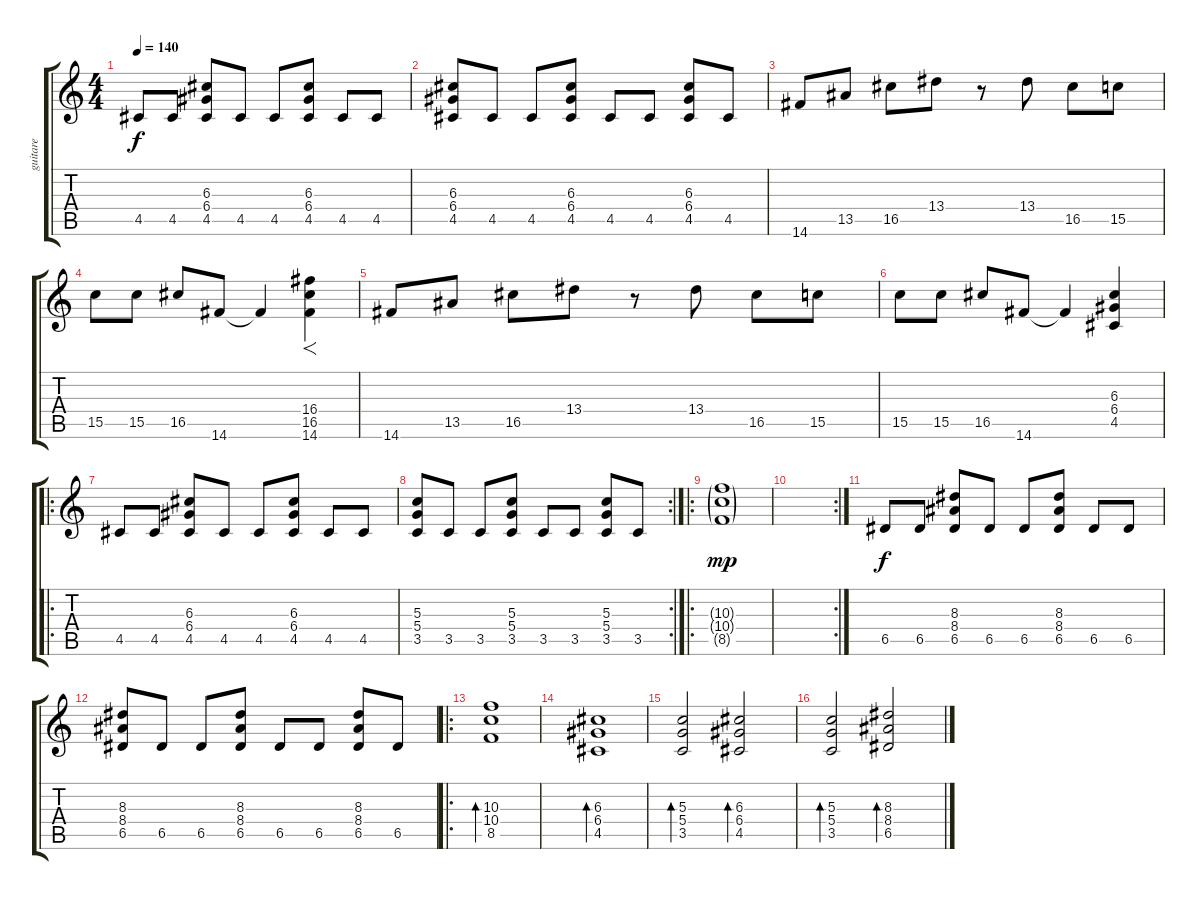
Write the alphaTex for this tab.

\track ("guitare" "guitare") {instrument overdrivenguitar}
\staff {score tabs}
\tuning (E4 B3 G3 D3 A2 E2) {hide}
\ts (4 4)
\tempo 140
\clef g2
\ks c
4.5.8{dy f} 4.5.8 (6.3 6.4 4.5).8 4.5.8 4.5.8 (6.3 6.4 4.5).8 4.5.8 4.5.8 |
(6.3 6.4 4.5).8 4.5.8 4.5.8 (6.3 6.4 4.5).8 4.5.8 4.5.8 (6.3 6.4 4.5).8 4.5.8 |
14.6.8 13.5.8 16.5.8 13.4.8 r.8 13.4.8 16.5.8 15.5.8 |
15.5.8 15.5.8 16.5.8 14.6.8 14.6{t}.4 (16.4 16.5 14.6).4{f} |
14.6.8 13.5.8 16.5.8 13.4.8 r.8 13.4.8 16.5.8 15.5.8 |
15.5.8 15.5.8 16.5.8 14.6.8 14.6{t}.4 (6.3 6.4 4.5).4 |
\ro
4.5.8 4.5.8 (6.3 6.4 4.5).8 4.5.8 4.5.8 (6.3 6.4 4.5).8 4.5.8 4.5.8 |
\rc 2
(5.3 5.4 3.5).8 3.5.8 3.5.8 (5.3 5.4 3.5).8 3.5.8 3.5.8 (5.3 5.4 3.5).8 3.5.8 |
\ro
(10.3{g} 10.4{g} 8.5{g}).1{dy mp} |
\rc 2
|
6.5.8{dy f} 6.5.8 (8.3 8.4 6.5).8 6.5.8 6.5.8 (8.3 8.4 6.5).8 6.5.8 6.5.8 |
(8.3 8.4 6.5).8 6.5.8 6.5.8 (8.3 8.4 6.5).8 6.5.8 6.5.8 (8.3 8.4 6.5).8 6.5.8 |
\ro
(10.3 10.4 8.5).1{bd 480 instrument acousticguitarsteel} |
(6.3 6.4 4.5).1{bd 480} |
(5.3 5.4 3.5).2{bd 480} (6.3 6.4 4.5).2{bd 480} |
(5.3 5.4 3.5).2{bd 480} (8.3 8.4 6.5).2{bd 480}
